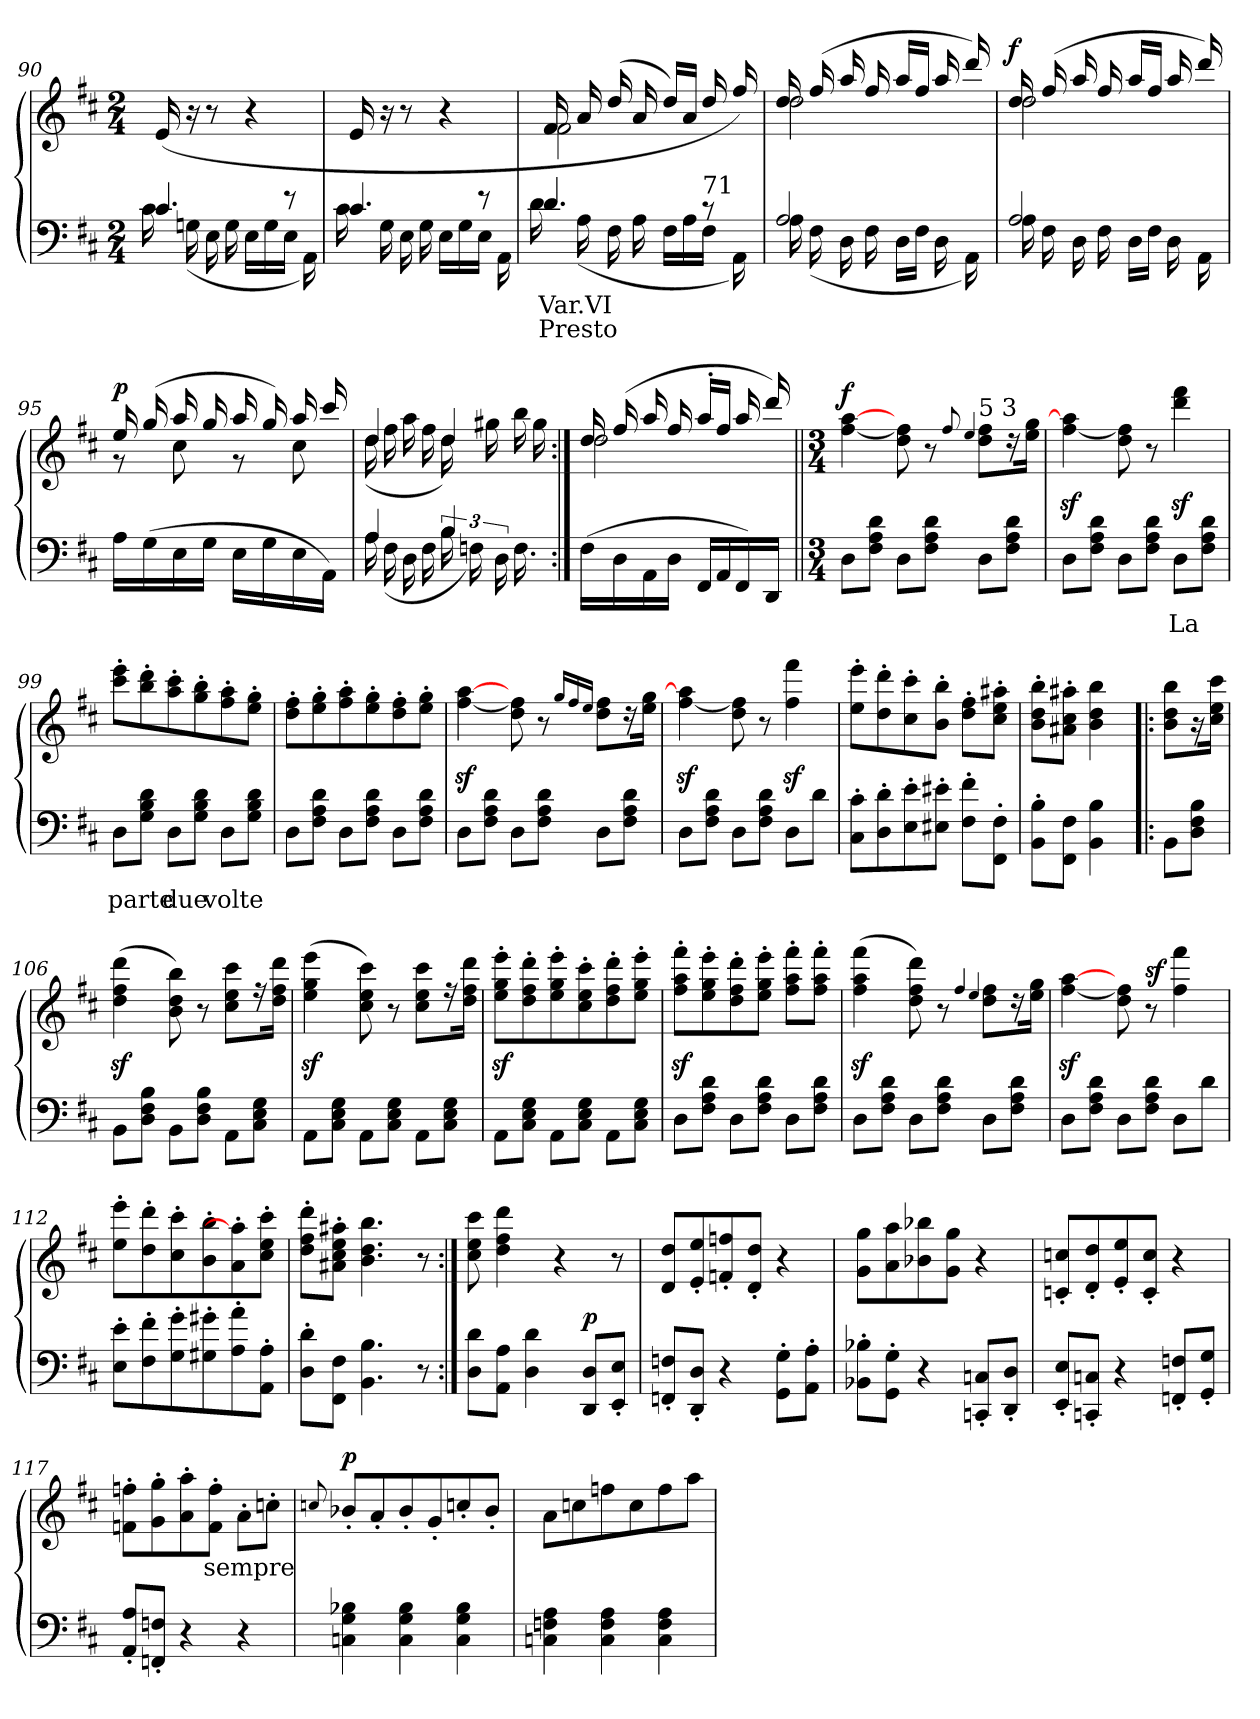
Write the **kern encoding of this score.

**kern	**text	**text	**kern	**text	**dynam
*part1	*part1	*part1	*part1	*part1	*part1
*staff2	*staff2	*staff2	*staff1	*staff1	*staff1/2
*clefF4	*	*	*clefG2	*	*
*k[f#c#]	*	*	*k[f#c#]	*	*
*M2/4	*	*	*M2/4	*	*
=90	=90	=90	=90	=90	=90
*^	*	*	*	*	*
4.c#/	16c#\	.	.	(>16e/	.	.
.	(<16Gn\	.	.	16r	.	.
.	16E\	.	.	8r	.	.
.	16G\	.	.	.	.	.
.	16E\LL	.	.	4r	.	.
.	16G\	.	.	.	.	.
8r	16E\JJ	.	.	.	.	.
.	16AA\)	.	.	.	.	.
=91	=91	=91	=91	=91	=91	=91
4.c#/	16c#\	.	.	16e/	.	.
.	16G\	.	.	16r	.	.
.	16E\	.	.	8r	.	.
.	16G\	.	.	.	.	.
.	16E\LL	.	.	4r	.	.
.	16G\	.	.	.	.	.
8r	16E\JJ	.	.	.	.	.
.	16AA\	.	.	.	.	.
!!LO:LB:g=z
=92	=92	=92	=92	=92	=92	=92
*	*	*	*	*^	*	*
4.d/	16d\	Var.VI	Presto	16f#/	2f#\	.	.
.	(<16A\	.	.	16a/	.	.	.
.	16F#\	.	.	(>16dd/	.	.	.
.	16A\	.	.	16a/	.	.	.
.	16F#\LL	.	.	16dd/LL)	.	.	.
.	16A\	.	.	16a/JJ	.	.	.
!LO:TX:a:t=71	!	!	!	!	!	!	!
8r	16F#\JJ	.	.	16dd/	.	.	.
.	16AA\)	.	.	16ff#/)	.	.	.
=93	=93	=93	=93	=93	=93	=93	=93
2A/	16A\	.	.	16dd/	2dd\	.	.
.	(<16F#\	.	.	(>16ff#/	.	.	.
.	16D\	.	.	16aa/	.	.	.
.	16F#\	.	.	16ff#/	.	.	.
.	16D\LL	.	.	16aa/LL	.	.	.
.	16F#\JJ	.	.	16ff#/JJ	.	.	.
.	16D\	.	.	16aa/	.	.	.
.	16AA\)	.	.	16ddd/)	.	.	.
=94	=94	=94	=94	=94	=94	=94	=94
!	!	!	!	!	!	!	!LO:DY:a
2A/	16A\	.	.	16dd/	2dd\	.	f
.	16F#\	.	.	(>16ff#/	.	.	.
.	16D\	.	.	16aa/	.	.	.
.	16F#\	.	.	16ff#/	.	.	.
.	16D\LL	.	.	16aa/LL	.	.	.
.	16F#\JJ	.	.	16ff#/JJ	.	.	.
.	16D\	.	.	16aa/	.	.	.
.	16AA\	.	.	16ddd/)	.	.	.
=95	=95	=95	=95	=95	=95	=95	=95
!	!	!	!	!	!	!	!LO:DY:a
*v	*v	*	*	*	*	*	*
16A\LL	.	.	16ee/	8r	.	p
(>16G\	.	.	(>16gg/	.	.	.
16E\	.	.	16aa/	8cc#\	.	.
16G\JJ	.	.	16gg/	.	.	.
16E\LL	.	.	16aa/	8r	.	.
16G\	.	.	16gg/)	.	.	.
16E\	.	.	16aa/	8cc#\	.	.
16AA\JJ)	.	.	16ccc#/	.	.	.
=96a	=96a	=96a	=96a	=96a	=96a	=96a
*^	*	*	*	*	*	*
4A/	16A\	.	.	4dd/	(<16dd\	.	.
.	(<16F#\	.	.	.	16ff#\	.	.
.	16D\	.	.	.	16aa\	.	.
.	16F#\	.	.	.	16ff#\	.	.
4B/	24B\	.	.	4dd/	16dd\)	.	.
.	24Fn\)	.	.	.	.	.	.
.	.	.	.	.	16gg#X\	.	.
.	24D\	.	.	.	.	.	.
.	16.F\	.	.	.	16bb\	.	.
.	.	.	.	.	16gg#\	.	.
.	32ryy	.	.	.	.	.	.
*v	*v	*	*	*	*	*	*
=96b:|!	=96b:|!	=96b:|!	=96b:|!	=96b:|!	=96b:|!	=96b:|!
(>16F#\LL	.	.	16dd/	2dd\	.	.
16D\	.	.	(>16ff#/	.	.	.
16AA\	.	.	16aa/	.	.	.
16D\JJ	.	.	16ff#/	.	.	.
16FF#/LL	.	.	16aa'/LL	.	.	.
16AA/	.	.	16ff#/JJ	.	.	.
16FF#/)	.	.	16aa/	.	.	.
16DD/JJ	.	.	16ddd/)	.	.	.
*	*	*	*v	*v	*	*
!!LO:LB:g=z
=97||	=97||	=97||	=97||	=97||	=97||
*M3/4	*	*	*M3/4	*	*
!	!	!	!	!	!LO:DY:a
8D\L	.	.	[4ff#\ [4aa\	.	f
8F#\ 8A\ 8d\J	.	.	.	.	.
8D\L	.	.	8dd\ 8ff#]\	.	.
8F#\ 8A\ 8d\J	.	.	8r	.	.
.	.	.	8qqff#/	.	.
.	.	.	4qqee/	.	.
!	!	!	!LO:TX:a:t=5 3	!	!
8D\L	.	.	8dd\ 8ff#\L	.	.
8F#\ 8A\ 8d\J	.	.	16r	.	.
.	.	.	16ee\ 16gg\Jk	.	.
=98	=98	=98	=98	=98	=98
8D\L	.	.	[4ff#z>\ 4aa]z>\	.	.
8F#\ 8A\ 8d\J	.	.	.	.	.
8D\L	.	.	8dd\ 8ff#]\	.	.
8F#\ 8A\ 8d\J	.	.	8r	.	.
8D\L	La	.	4dddz>\ 4fff#z>\	.	.
8F#\ 8A\ 8d\J	.	.	.	.	.
=99	=99	=99	=99	=99	=99
8D\L	parte	.	8ccc#'\ 8eee'\L	.	.
8G\ 8B\ 8d\J	.	.	8bb'\ 8ddd'\	.	.
8D\L	due	.	8aa'\ 8ccc#'\	.	.
8G\ 8B\ 8d\J	.	.	8gg'\ 8bb'\	.	.
8D\L	volte	.	8ff#'\ 8aa'\	.	.
8G\ 8B\ 8d\J	.	.	8ee'\ 8gg'\J	.	.
=100	=100	=100	=100	=100	=100
8D\L	.	.	8dd'\ 8ff#'\L	.	.
8F#\ 8A\ 8d\J	.	.	8ee'\ 8gg'\	.	.
8D\L	.	.	8ff#'\ 8aa'\	.	.
8F#\ 8A\ 8d\J	.	.	8ee'\ 8gg'\	.	.
8D\L	.	.	8dd'\ 8ff#'\	.	.
8F#\ 8A\ 8d\J	.	.	8ee'\ 8gg'\J	.	.
=101	=101	=101	=101	=101	=101
8D\L	.	.	[4ff#z>\ [4aaz>\	.	.
8F#\ 8A\ 8d\J	.	.	.	.	.
8D\L	.	.	8dd\ 8ff#]\	.	.
8F#\ 8A\ 8d\J	.	.	8r	.	.
.	.	.	16qqgg/LL	.	.
.	.	.	16qqff#/	.	.
.	.	.	16qqee/JJ	.	.
8D\L	.	.	8dd\ 8ff#\L	.	.
8F#\ 8A\ 8d\J	.	.	16r	.	.
.	.	.	16ee\ 16gg\Jk	.	.
=102	=102	=102	=102	=102	=102
8D\L	.	.	[4ff#z>\ 4aa]z>\	.	.
8F#\ 8A\ 8d\J	.	.	.	.	.
8D\L	.	.	8dd\ 8ff#]\	.	.
8F#\ 8A\ 8d\J	.	.	8r	.	.
8D\L	.	.	4ff#z>\ 4fff#z>\	.	.
8d\J	.	.	.	.	.
!!LO:LB:g=z
=103	=103	=103	=103	=103	=103
8C#'\ 8c#'\L	.	.	8ee'\ 8eee'\L	.	.
8D'\ 8d'\	.	.	8dd'\ 8ddd'\	.	.
8E'\ 8e'\	.	.	8cc#'\ 8ccc#'\	.	.
8E#X'\ 8e#X'\J	.	.	8b'\ 8bb'\J	.	.
8F#'\ 8f#'\L	.	.	8dd'\ 8ff#'\L	.	.
8FF#'\ 8F#'\J	.	.	8cc#'\ 8ee'\ 8aa#X'\J	.	.
=104	=104	=104	=104	=104	=104
8BB'\ 8B'\L	.	.	8b'\ 8dd'\ 8bb'\L	.	.
8FF#\ 8F#\J	.	.	8a#X'\ 8cc#'\ 8aa#X'\J	.	.
4BB\ 4B\	.	.	4b\ 4dd\ 4bb\	.	.
=105!|:	=105!|:	=105!|:	=105!|:	=105!|:	=105!|:
8BB\L	.	.	8b\ 8dd\ 8bb\L	.	.
8D\ 8F#\ 8B\J	.	.	16r	.	.
.	.	.	16cc#\ 16ee\ 16ccc#\Jk	.	.
=106	=106	=106	=106	=106	=106
8BB\L	.	.	(>4ddz>\ 4ff#z>\ 4dddz>\	.	.
8D\ 8F#\ 8B\J	.	.	.	.	.
8BB\L	.	.	8b\ 8dd\ 8bb\)	.	.
8D\ 8F#\ 8B\J	.	.	8r	.	.
8AA\L	.	.	8cc#\ 8ee\ 8ccc#\L	.	.
8C#\ 8E\ 8G\J	.	.	16r	.	.
.	.	.	16dd\ 16ff#\ 16ddd\Jk	.	.
=107	=107	=107	=107	=107	=107
8AA\L	.	.	(>4eez>\ 4ggz>\ 4eeez>\	.	.
8C#\ 8E\ 8G\J	.	.	.	.	.
8AA\L	.	.	8cc#\ 8ee\ 8ccc#\)	.	.
8C#\ 8E\ 8G\J	.	.	8r	.	.
8AA\L	.	.	8cc#\ 8ee\ 8ccc#\L	.	.
8C#\ 8E\ 8G\J	.	.	16r	.	.
.	.	.	16dd\ 16ff#\ 16ddd\Jk	.	.
=108	=108	=108	=108	=108	=108
8AA\L	.	.	8eez>'\ 8ggz>'\ 8eeez>'\L	.	.
8C#\ 8E\ 8G\J	.	.	8dd'\ 8ff#'\ 8ddd'\	.	.
8AA\L	.	.	8ee'\ 8gg'\ 8eee'\	.	.
8C#\ 8E\ 8G\J	.	.	8cc#'\ 8ee'\ 8ccc#'\	.	.
8AA\L	.	.	8dd'\ 8ff#'\ 8ddd'\	.	.
8C#\ 8E\ 8G\J	.	.	8ee'\ 8gg'\ 8eee'\J	.	.
=109	=109	=109	=109	=109	=109
8D\L	.	.	8ff#z>'\ 8aaz>'\ 8fff#z>'\L	.	.
8F#\ 8A\ 8d\J	.	.	8ee'\ 8gg'\ 8eee'\	.	.
8D\L	.	.	8dd'\ 8ff#'\ 8ddd'\	.	.
8F#\ 8A\ 8d\J	.	.	8ee'\ 8gg'\ 8eee'\J	.	.
8D\L	.	.	8ff#'\ 8aa'\ 8fff#'\L	.	.
8F#\ 8A\ 8d\J	.	.	8ff#'\ 8aa'\ 8fff#'\J	.	.
!!LO:LB:g=z
=110	=110	=110	=110	=110	=110
8D\L	.	.	(>4ff#z>\ 4aaz>\ 4fff#z>\	.	.
8F#\ 8A\ 8d\J	.	.	.	.	.
8D\L	.	.	8dd\ 8ff#\ 8ddd\)	.	.
8F#\ 8A\ 8d\J	.	.	8r	.	.
.	.	.	4qqff#/	.	.
.	.	.	4qqee/	.	.
8D\L	.	.	8dd\ 8ff#\L	.	.
8F#\ 8A\ 8d\J	.	.	16r	.	.
.	.	.	16ee\ 16gg\Jk	.	.
=111	=111	=111	=111	=111	=111
8D\L	.	.	[4ff#z>\ [4aaz>\	.	.
8F#\ 8A\ 8d\J	.	.	.	.	.
8D\L	.	.	8dd\ 8ff#]\	.	.
!	!	!	!	!	!LO:DY:a
8F#\ 8A\ 8d\J	.	.	8r	.	sf
8D\L	.	.	4ff#\ 4fff#\	.	.
8d\J	.	.	.	.	.
=112	=112	=112	=112	=112	=112
8E'\ 8e'\L	.	.	8ee'\ 8eee'\L	.	.
8F#'\ 8f#'\	.	.	8dd'\ 8ddd'\	.	.
8G'\ 8g'\	.	.	8cc#'\ 8ccc#'\	.	.
8G#X'\ 8g#X'\	.	.	8b'\ 8bb'\	.	.
8A'\ 8a'\	.	.	8a'\ 8aa]'\	.	.
8AA'\ 8A'\J	.	.	8cc#'\ 8ee'\ 8ccc#'\J	.	.
=113a	=113a	=113a	=113a	=113a	=113a
8D'\ 8d'\L	.	.	8dd'\ 8ff#'\ 8ddd'\L	.	.
8FF#\ 8F#\J	.	.	8a#X'\ 8cc#'\ 8ee'\ 8aa#X'\J	.	.
4.BB\ 4.B\	.	.	4.b\ 4.dd\ 4.bb\	.	.
8r	.	.	8r	.	.
=113b:|!	=113b:|!	=113b:|!	=113b:|!	=113b:|!	=113b:|!
*	*	*	*^	*	*
8D\ 8d\L	.	.	4.ryy	8cc#\ 8ee\ 8ccc#\	.	.
8AA\ 8A\J	.	.	.	4dd\ 4ff#\ 4ddd\	.	.
4D\ 4d\	.	.	.	.	.	.
.	.	.	4r	4.ryy	.	.
!	!	!	!	!	!	!LO:DY:a=2
8DD/ 8D/L	.	.	.	.	.	p
8EE'/ 8E'/J	.	.	8r	.	.	.
*	*	*	*v	*v	*	*
=114	=114	=114	=114	=114	=114
8FFn'/ 8Fn'/L	.	.	8d/ 8dd/L	.	.
8DD'/ 8D'/J	.	.	8e'/ 8ee'/	.	.
4r	.	.	8fn'/ 8ffn'/	.	.
.	.	.	8d'/ 8dd'/J	.	.
8GG'\ 8G'\L	.	.	4r	.	.
8AA'\ 8A'\J	.	.	.	.	.
=115	=115	=115	=115	=115	=115
8BB-X'\ 8B-X'\L	.	.	8g\ 8gg\L	.	.
8GG'\ 8G'\J	.	.	8a\ 8aa\	.	.
4r	.	.	8b-X\ 8bb-X\	.	.
.	.	.	8g\ 8gg\J	.	.
8CCn'/ 8Cn'/L	.	.	4r	.	.
8DD'/ 8D'/J	.	.	.	.	.
!!LO:PB:g=z
=116	=116	=116	=116	=116	=116
8EE'/ 8E'/L	.	.	8cn'/ 8ccn'/L	.	.
8CCn'/ 8Cn'/J	.	.	8d'/ 8dd'/	.	.
4r	.	.	8e'/ 8ee'/	.	.
.	.	.	8c'/ 8cc'/J	.	.
8FFn'/ 8Fn'/L	.	.	4r	.	.
8GG'/ 8G'/J	.	.	.	.	.
=117	=117	=117	=117	=117	=117
8AA'/ 8A'/L	.	.	8fn'\ 8ffn'\L	.	.
8FFn'/ 8Fn'/J	.	.	8g'\ 8gg'\	.	.
4r	.	.	8a'\ 8aa'\	.	.
.	.	.	8f'\ 8ff'\J	sempre	.
4r	.	.	8a'\L	.	.
.	.	.	8ccn'\J	.	.
=118	=118	=118	=118	=118	=118
.	.	.	8qqccn/	.	.
!	!	!	!	!	!LO:DY:a
4Cn\ 4G\ 4B-X\	.	.	8b-X'/L	.	p
.	.	.	8a'/	.	.
4C\ 4G\ 4B-\	.	.	8b-'/	.	.
.	.	.	8g'/	.	.
4C\ 4G\ 4B-\	.	.	8cc'/	.	.
.	.	.	8b-'/J	.	.
=119	=119	=119	=119	=119	=119
4Cn\ 4Fn\ 4A\	.	.	8a\L	.	.
.	.	.	8ccn\	.	.
4C\ 4F\ 4A\	.	.	8ffn\	.	.
.	.	.	8cc\	.	.
4C\ 4F\ 4A\	.	.	8ff\	.	.
.	.	.	8aa\J	.	.
=	=	=	=	=	=
*-	*-	*-	*-	*-	*-
